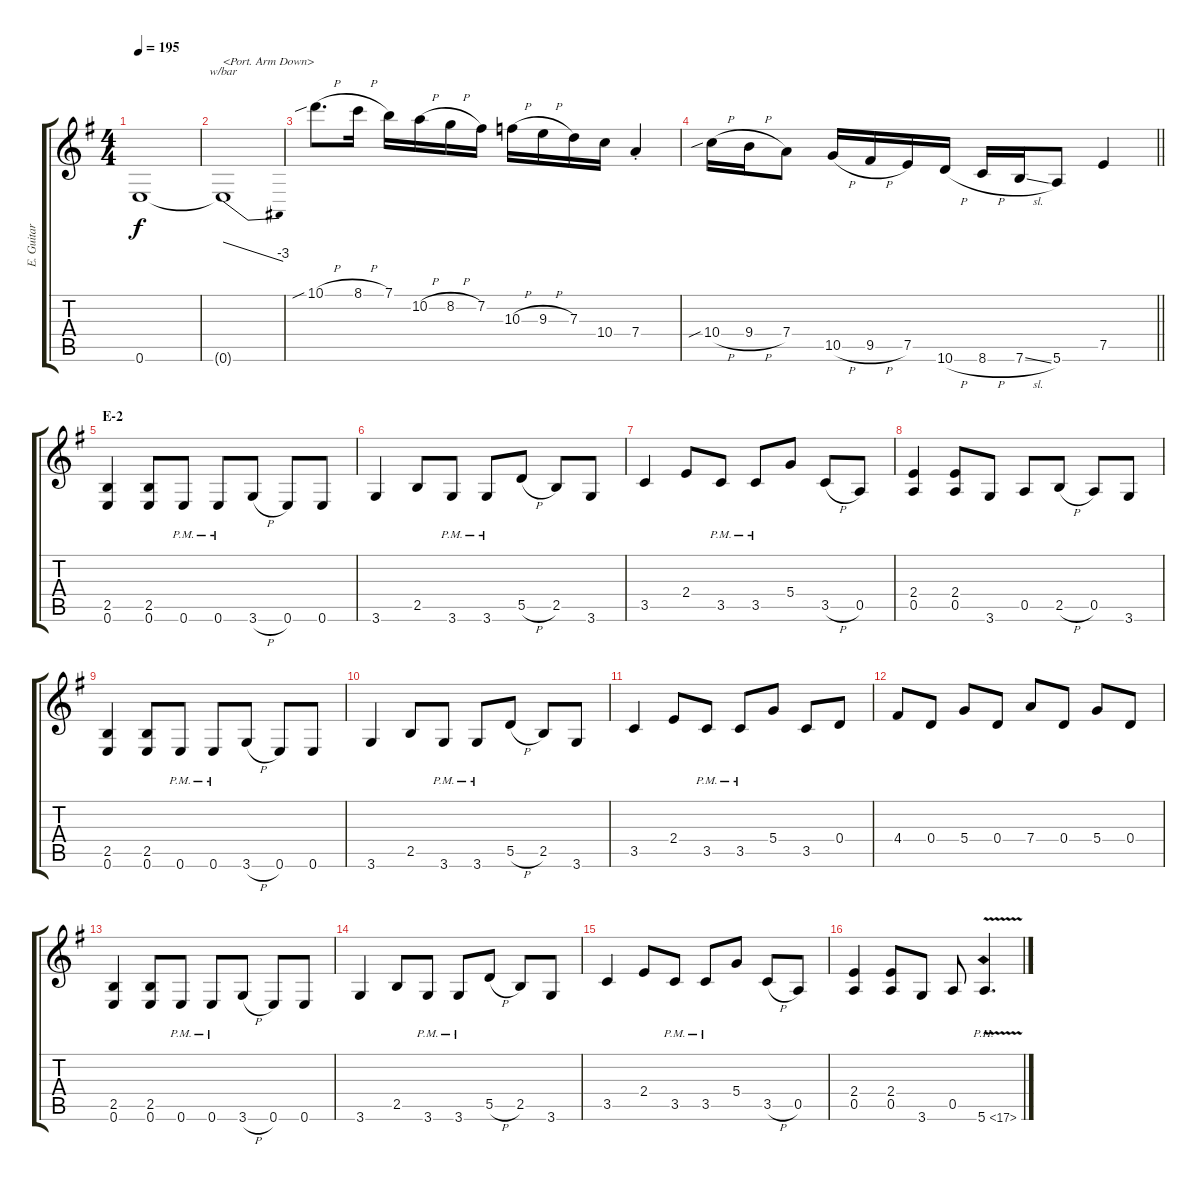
\track ("E. Guitar I" "E. Guitar ") {instrument overdrivenguitar}
\staff {score tabs}
\tuning (E4 B3 G3 D3 A2 E2) {hide}
\ts (4 4)
\tempo 195
\clef g2
\ks g
0.6.1{dy f} |
0.6{t}.1{tbe (dive default 0 0 60 -12) txt "<Port. Arm Down>"} |
10.1{sib h}.8{d} 8.1{h}.16 7.1.16 10.2{h}.16 8.2{h}.16 7.2.16 10.3{h}.16 9.3{h}.16 7.3.16 10.4.16 7.4{st}.4 |
\barLineRight lightlight
10.4{sib h}.16 9.4{h}.16 7.4.8 10.5{h}.16 9.5{h}.16 7.5.16 10.6{h}.16 8.6{h}.16 7.6{sl}.16 5.6.8 7.5.4 |
\section ("" "E-2")
(2.5 0.6).4 (2.5 0.6).8 0.6{pm}.8 0.6{pm}.8 3.6{h}.8 0.6.8 0.6.8 |
3.6.4 2.5.8 3.6{pm}.8 3.6{pm}.8 5.5{h}.8 2.5.8 3.6.8 |
3.5.4 2.4.8 3.5{pm}.8 3.5{pm}.8 5.4.8 3.5{h}.8 0.5.8 |
(2.4 0.5).4 (2.4 0.5).8 3.6.8 0.5.8 2.5{h}.8 0.5.8 3.6.8 |
(2.5 0.6).4 (2.5 0.6).8 0.6{pm}.8 0.6{pm}.8 3.6{h}.8 0.6.8 0.6.8 |
3.6.4 2.5.8 3.6{pm}.8 3.6{pm}.8 5.5{h}.8 2.5.8 3.6.8 |
3.5.4 2.4.8 3.5{pm}.8 3.5{pm}.8 5.4.8 3.5.8 0.4.8 |
4.4.8 0.4.8 5.4.8 0.4.8 7.4.8 0.4.8 5.4.8 0.4.8 |
(2.5 0.6).4 (2.5 0.6).8 0.6{pm}.8 0.6{pm}.8 3.6{h}.8 0.6.8 0.6.8 |
3.6.4 2.5.8 3.6{pm}.8 3.6{pm}.8 5.5{h}.8 2.5.8 3.6.8 |
3.5.4 2.4.8 3.5{pm}.8 3.5{pm}.8 5.4.8 3.5{h}.8 0.5.8 |
(2.4 0.5).4 (2.4 0.5).8 3.6.8 0.5.8 5.6{ph 12 v}.4{d}
